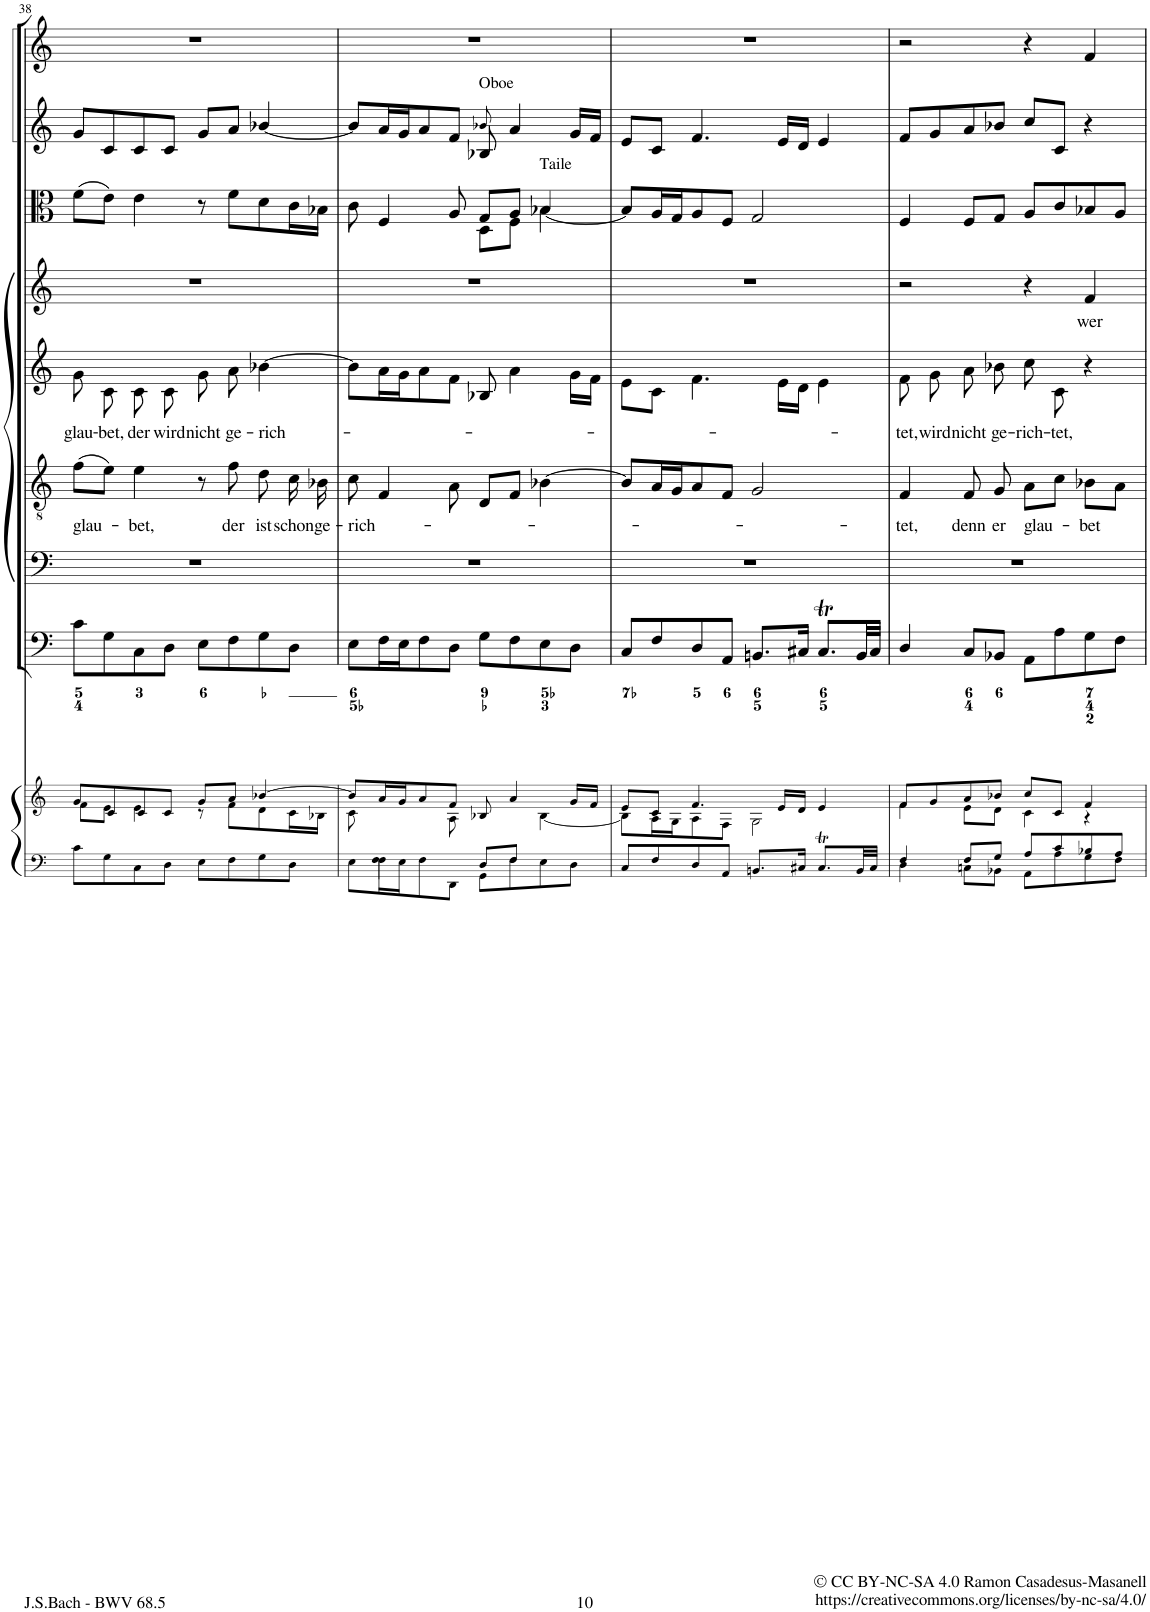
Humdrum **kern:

**kern	**kern	**kern	**kern	**kern	**text	**kern	**text	**kern	**text	**kern	**kern	**kern
*part9	*part9	*part8	*part7	*part6	*part6	*part5	*part5	*part4	*part4	*part3	*part2	*part1
*staff10	*staff9	*staff8	*staff7	*staff6	*staff6	*staff5	*staff5	*staff4	*staff4	*staff3	*staff2	*staff1
*I"Piano reduction	*	*I"Continuo	*I"Basso. Trombone III. col Basso.	*I"Tenore. Trombone II. col Tenore.	*	*I"Alto	*	*I"Soprano	*	*I"Taille Viola	*I"Oboe II. Violino II.	*I"Oboe I. Violino I.
*I'Pno	*	*	*	*	*	*	*	*	*	*	*I'Ob	*I'Ob
!!LO:PB:g=z
*clefF4	*clefG2	*clefF4	*clefF4	*clefGv2	*	*clefG2	*	*clefG2	*	*clefC3	*clefG2	*clefG2
*k[]	*k[]	*k[]	*k[]	*k[]	*	*k[]	*	*k[]	*	*k[]	*k[]	*k[]
*M4/4	*M4/4	*M4/4	*M4/4	*M4/4	*	*M4/4	*	*M4/4	*	*M4/4	*M4/4	*M4/4
*met(c)	*met(c)	*met(c)	*met(c)	*met(c)	*	*met(c)	*	*met(c)	*	*met(c)	*met(c)	*met(c)
=38	=38	=38	=38	=38	=38	=38	=38	=38	=38	=38	=38	=38
*	*^	*	*	*	*	*	*	*	*	*	*	*
!	!	!	!	!	!	!LO:LY:b	!	!LO:LY:b	!	!	!	!	!
8c\L	8g/L	8f\L	8c\L	1r	(8f\L	glau-	8g\	glau-	1r	.	(8f\L	8g/L	1r
!	!	!	!	!	!	!	!	!LO:LY:b	!	!	!	!	!
8G\	8c/	8e\J	8G\	.	8e\J)	.	8c\	-bet,	.	.	8e\J)	8c/	.
!	!	!	!	!	!	!LO:LY:b	!	!LO:LY:b	!	!	!	!	!
8C\	8c/	4e\	8C\	.	4e\	-bet,	8c\	der	.	.	4e\	8c/	.
!	!	!	!	!	!	!	!	!LO:LY:b	!	!	!	!	!
8D\J	8c/J	.	8D\J	.	.	.	8c\	wird	.	.	.	8c/J	.
!	!	!	!	!	!	!	!	!LO:LY:b	!	!	!	!	!
8E\L	8g/L	8r	8E\L	.	8r	.	8g\	nicht	.	.	8r	8g/L	.
!	!	!	!	!	!	!LO:LY:b	!	!LO:LY:b	!	!	!	!	!
8F\	8a/J	8f\L	8F\	.	8f\	der	8a\	ge-	.	.	8f\L	8a/J	.
!	!	!	!	!	!	!LO:LY:b	!	!LO:LY:b	!	!	!	!	!
8G\	[4b-X/	8d\	8G\	.	8d\	ist	[4b-X\	-rich-	.	.	8d\	[4b-X/	.
!	!	!	!	!	!	!LO:LY:b	!	!	!	!	!	!	!
8D\J	.	16c\L	8D\J	.	16c\	schon	.	.	.	.	16c\L	.	.
!	!	!	!	!	!	!LO:LY:b	!	!	!	!	!	!	!
.	.	16B-X\JJ	.	.	16B-X\	ge-	.	.	.	.	16B-X\JJ	.	.
=39	=39	=39	=39	=39	=39	=39	=39	=39	=39	=39	=39	=39	=39
*^	*	*	*	*	*	*	*	*	*	*	*	*	*
!	!	!	!	!	!	!	!LO:LY:b	!	!	!	!	!	!	!
*	*	*	*	*	*	*	*	*	*	*	*	*^	*^	*
8ryy	8E\L	8b-/L]	8c\	8E\L	1r	8c\	-rich-	8b-\L]	.	1r	.	8c\	2ryy	8b-/L]	2ryy	1r
4F\	16F\L	16a/L	4ryy	16F\L	.	4F/	.	16a\L	.	.	.	4F/	.	16a/L	.	.
.	16E\J	16g/J	.	16E\J	.	.	.	16g\J	.	.	.	.	.	16g/J	.	.
.	8F\	8a/	.	8F\	.	.	.	8a\	.	.	.	.	.	8a/	.	.
8ryy	8DD\J	8f/J	8A\	8D\J	.	8A\	.	8f\J	.	.	.	8A/	.	8f/J	.	.
!	!	!	!	!	!	!	!	!	!	!	!	!	!	!LO:TX:a:t=Oboe	!	!
8D/L	8GG\L	8B-X/	4ryy	8G\L	.	8D/L	.	8B-X/	.	.	.	8G/L	8D\L	8B-X/	8b-X!/	.
8F/J	8F\	4a/	.	8F\	.	8F/J	.	4a\	.	.	.	8A/J	8F\J	4a/	8ryy	.
!	!	!	!	!	!	!	!	!	!	!	!	!LO:TX:a:t=Taile	!	!	!	!
4ryy	8E\	.	[4B-\	8E\	.	[4B-X\	.	.	.	.	.	[4B-X\	4B-!/	.	4ryy	.
.	8D\J	16g/LL	.	8D\J	.	.	.	16g\LL	.	.	.	.	.	16g/LL	.	.
.	.	16f/JJ	.	.	.	.	.	16f\JJ	.	.	.	.	.	16f/JJ	.	.
*	*	*	*	*	*	*	*	*	*	*	*	*v	*v	*	*	*
*v	*v	*	*	*	*	*	*	*	*	*	*	*	*v	*v	*
=40	=40	=40	=40	=40	=40	=40	=40	=40	=40	=40	=40	=40	=40
8C/L	8e/L	8B-\L]	8C/L	1r	8B-/L]	.	8e\L	.	1r	.	8B-/L]	8e/L	1r
8F/	8c/J	16A\L	8F/	.	16A/L	.	8c\J	.	.	.	16A/L	8c/J	.
.	.	16G\J	.	.	16G/J	.	.	.	.	.	16G/J	.	.
8D/	4.f/	8A\	8D/	.	8A/	.	4.f\	.	.	.	8A/	4.f/	.
8AA/J	.	8F\J	8AA/J	.	8F/J	.	.	.	.	.	8F/J	.	.
8.BBn/L	.	2G\	8.BBn/L	.	2G/	.	.	.	.	.	2G/	.	.
.	16e/LL	.	.	.	.	.	16e\LL	.	.	.	.	16e/LL	.
16C#X/Jk	16d/JJ	.	16C#X/Jk	.	.	.	16d\JJ	.	.	.	.	16d/JJ	.
8.C#t/L	4e/	.	8.C#t/L	.	.	.	4e\	.	.	.	.	4e/	.
32BB/LL	.	.	32BB/LL	.	.	.	.	.	.	.	.	.	.
32C#/JJJ	.	.	32C#/JJJ	.	.	.	.	.	.	.	.	.	.
=41	=41	=41	=41	=41	=41	=41	=41	=41	=41	=41	=41	=41	=41
*^	*	*	*	*	*	*	*	*	*	*	*	*	*
!	!	!	!	!	!	!	!LO:LY:b	!	!LO:LY:b	!	!	!	!	!
4F/	4D\	8f/L	4f\	4D/	1r	4F/	tet,	8f\	tet,	2r	.	4F/	8f/L	2r
!	!	!	!	!	!	!	!	!	!LO:LY:b	!	!	!	!	!
.	.	8g/	.	.	.	.	.	8g\	wird	.	.	.	8g/	.
!	!	!	!	!	!	!	!LO:LY:b	!	!LO:LY:b	!	!	!	!	!
8F/L	8Cn\L	8a/	8e\L	8C/L	.	8F/	denn	8a\	nicht	.	.	8F/L	8a/	.
!	!	!	!	!	!	!	!LO:LY:b	!	!LO:LY:b	!	!	!	!	!
8G/J	8BB-X\J	8b-X/J	8d\J	8BB-X/J	.	8G/	er	8b-X\	ge-	.	.	8G/J	8b-X/J	.
!	!	!	!	!	!	!	!LO:LY:b	!	!LO:LY:b	!	!	!	!	!
8A/L	8AA\L	8cc/L	4c\	8AA\L	.	8A\L	glau-	8cc\	-rich-	4r	.	8A/L	8cc/L	4r
!	!	!	!	!	!	!	!	!	!LO:LY:b	!	!	!	!	!
8c/	8A\	8c/J	.	8A\	.	8c\J	.	8c\	-tet,	.	.	8c/	8c/J	.
!	!	!	!	!	!	!	!LO:LY:b	!	!	!	!LO:LY:b	!	!	!
8B-X/	8G\	4f/	4r	8G\	.	8B-X\L	-bet	4r	.	4f/	wer	8B-X/	4r	4f/
8A/J	8F\J	.	.	8F\J	.	8A\J	.	.	.	.	.	8A/J	.	.
*v	*v	*	*	*	*	*	*	*	*	*	*	*	*	*
*	*v	*v	*	*	*	*	*	*	*	*	*	*	*
=	=	=	=	=	=	=	=	=	=	=	=	=
*-	*-	*-	*-	*-	*-	*-	*-	*-	*-	*-	*-	*-
